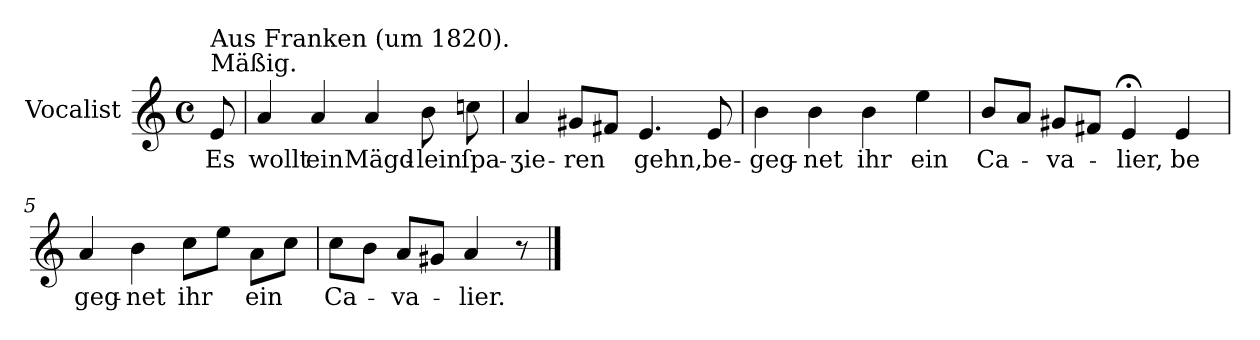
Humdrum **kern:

**kern	**text
*part1	*part1
*staff1	*staff1
*I"Vocalist	*
*k[]	*
*a:	*
*M4/4	*
*met(c)	*
=	=
!LO:TX:a:t=Mäßig.	!
!LO:TX:a:t=Aus Franken (um 1820).	!
8e	Es
=1	=1
4a	wollt
4a	ein
4a	Mägd-
8b	-lein
8ccn	ſpa-
=2	=2
4a	-ʒie-
8g#XL	-ren
8f#XJ	.
4.e	gehn,
8e	be-
=3	=3
4b	-geg-
4b	-net
4b	ihr
4ee	ein
=4	=4
8bL	Ca-
8aJ	.
8g#XL	-va-
8f#XJ	.
4e;<	-lier,
4e	be
=5	=5
4a	geg-
4b	-net
8ccL	ihr
8eeJ	.
8aL	ein
8ccJ	.
=6	=6
8ccL	Ca-
8bJ	.
8aL	-va-
8g#XJ	.
4a	-lier.
8r	.
==	==
*-	*-
